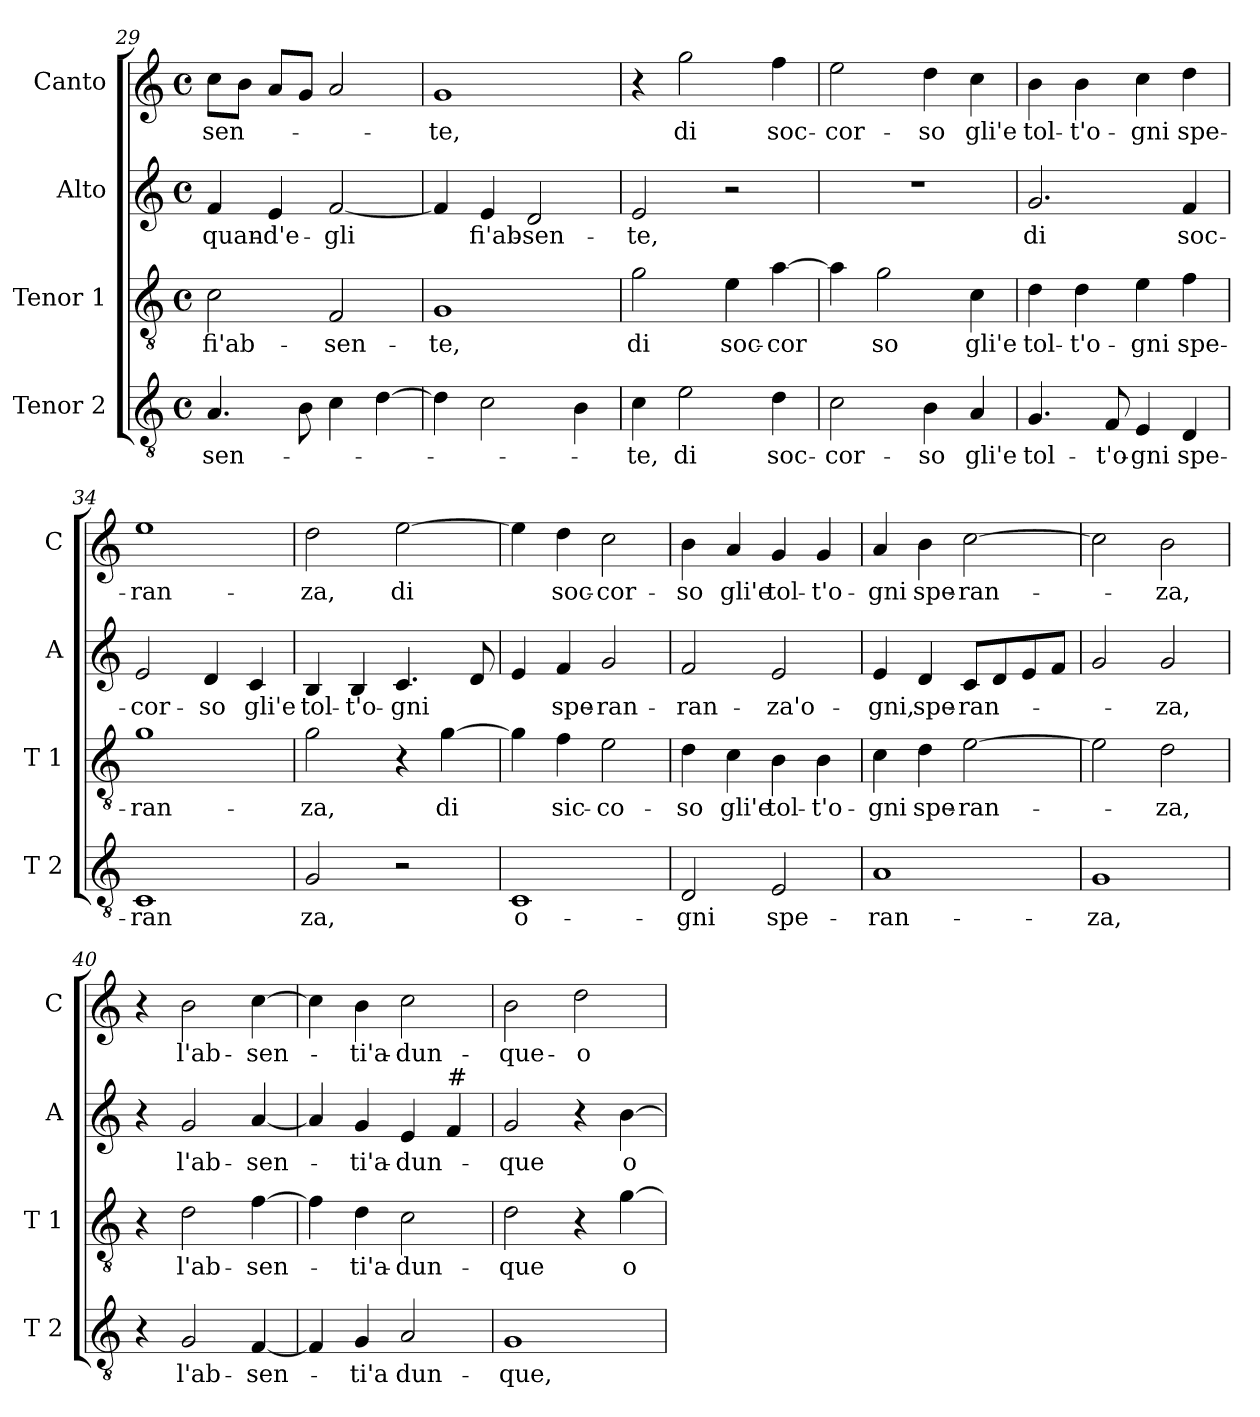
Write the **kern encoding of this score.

**kern	**text	**kern	**text	**kern	**text	**kern	**text
*part4	*part4	*part3	*part3	*part2	*part2	*part1	*part1
*staff4	*staff4	*staff3	*staff3	*staff2	*staff2	*staff1	*staff1
*I"Tenor 2	*	*I"Tenor 1	*	*I"Alto	*	*I"Canto	*
*I'T 2	*	*I'T 1	*	*I'A	*	*I'C	*
!!LO:LB:g=z
*clefGv2	*	*clefGv2	*	*clefG2	*	*clefG2	*
*k[]	*	*k[]	*	*k[]	*	*k[]	*
*C:	*	*C:	*	*C:	*	*C:	*
*M4/4	*	*M4/4	*	*M4/4	*	*M4/4	*
*met(c)	*	*met(c)	*	*met(c)	*	*met(c)	*
=29	=29	=29	=29	=29	=29	=29	=29
!	!LO:LY:b	!	!LO:LY:b	!	!LO:LY:b	!	!LO:LY:b
4.A/	-sen-	2c\	fi'ab-	4f/	quan-	8cc\L	-sen-
.	.	.	.	.	.	8b\J	.
!	!	!	!	!	!LO:LY:b	!	!
.	.	.	.	4e/	-d'e-	8a/L	.
8B\	.	.	.	.	.	8g/J	.
!	!	!	!LO:LY:b	!	!LO:LY:b	!	!
4c\	.	2F/	-sen-	[2f/	-gli	2a/	.
[4d\	.	.	.	.	.	.	.
=30	=30	=30	=30	=30	=30	=30	=30
!	!	!	!LO:LY:b	!	!	!	!LO:LY:b
4d\]	.	1G	-te,	4f/]	.	1g	-te,
!	!	!	!	!	!LO:LY:b	!	!
2c\	.	.	.	4e/	fi'ab-	.	.
!	!	!	!	!	!LO:LY:b	!	!
.	.	.	.	2d/	-sen-	.	.
4B\	.	.	.	.	.	.	.
=31	=31	=31	=31	=31	=31	=31	=31
!	!LO:LY:b	!	!LO:LY:b	!	!LO:LY:b	!	!
4c\	-te,	2g\	di	2e/	-te,	4r	.
!	!LO:LY:b	!	!	!	!	!	!LO:LY:b
2e\	di	.	.	.	.	2gg\	di
!	!	!	!LO:LY:b	!	!	!	!
.	.	4e\	soc-	2r	.	.	.
!	!LO:LY:b	!	!LO:LY:b	!	!	!	!LO:LY:b
4d\	soc-	[4a\	-cor	.	.	4ff\	soc-
=32	=32	=32	=32	=32	=32	=32	=32
!	!LO:LY:b	!	!	!	!	!	!LO:LY:b
2c\	-cor-	4a\]	.	1r	.	2ee\	-cor-
!	!	!	!LO:LY:b	!	!	!	!
.	.	2g\	so	.	.	.	.
!	!LO:LY:b	!	!	!	!	!	!LO:LY:b
4B\	-so	.	.	.	.	4dd\	-so
!	!LO:LY:b	!	!LO:LY:b	!	!	!	!LO:LY:b
4A/	gli'e	4c\	gli'e	.	.	4cc\	gli'e
=33	=33	=33	=33	=33	=33	=33	=33
!	!LO:LY:b	!	!LO:LY:b	!	!LO:LY:b	!	!LO:LY:b
4.G/	tol-	4d\	tol-	2.g/	di	4b\	tol-
!	!	!	!LO:LY:b	!	!	!	!LO:LY:b
.	.	4d\	-t'o-	.	.	4b\	-t'o-
!	!LO:LY:b	!	!	!	!	!	!
8F/	-t'o-	.	.	.	.	.	.
!	!LO:LY:b	!	!LO:LY:b	!	!	!	!LO:LY:b
4E/	-gni	4e\	-gni	.	.	4cc\	-gni
!	!LO:LY:b	!	!LO:LY:b	!	!LO:LY:b	!	!LO:LY:b
4D/	spe-	4f\	spe-	4f/	soc-	4dd\	spe-
!!LO:LB:g=z
=34	=34	=34	=34	=34	=34	=34	=34
!	!LO:LY:b	!	!LO:LY:b	!	!LO:LY:b	!	!LO:LY:b
1C	-ran	1g	-ran-	2e/	-cor-	1ee	-ran-
!	!	!	!	!	!LO:LY:b	!	!
.	.	.	.	4d/	-so	.	.
!	!	!	!	!	!LO:LY:b	!	!
.	.	.	.	4c/	gli'e	.	.
=35	=35	=35	=35	=35	=35	=35	=35
!	!LO:LY:b	!	!LO:LY:b	!	!LO:LY:b	!	!LO:LY:b
2G/	za,	2g\	-za,	4B/	tol-	2dd\	-za,
!	!	!	!	!	!LO:LY:b	!	!
.	.	.	.	4B/	-t'o-	.	.
!	!	!	!	!	!LO:LY:b	!	!LO:LY:b
2r	.	4r	.	4.c/	-gni	[2ee\	di
!	!	!	!LO:LY:b	!	!	!	!
.	.	[4g\	di	.	.	.	.
.	.	.	.	8d/	.	.	.
=36	=36	=36	=36	=36	=36	=36	=36
!	!LO:LY:b	!	!	!	!	!	!
1C	o-	4g\]	.	4e/	.	4ee\]	.
!	!	!	!LO:LY:b	!	!LO:LY:b	!	!LO:LY:b
.	.	4f\	sic-	4f/	spe-	4dd\	soc-
!	!	!	!LO:LY:b	!	!LO:LY:b	!	!LO:LY:b
.	.	2e\	-co-	2g/	-ran-	2cc\	-cor-
=37	=37	=37	=37	=37	=37	=37	=37
!	!LO:LY:b	!	!LO:LY:b	!	!LO:LY:b	!	!LO:LY:b
2D/	-gni	4d\	-so	2f/	-ran-	4b\	-so
!	!	!	!LO:LY:b	!	!	!	!LO:LY:b
.	.	4c\	gli'e	.	.	4a/	gli'e
!	!LO:LY:b	!	!LO:LY:b	!	!LO:LY:b	!	!LO:LY:b
2E/	spe-	4B\	tol-	2e/	-za'o-	4g/	tol-
!	!	!	!LO:LY:b	!	!	!	!LO:LY:b
.	.	4B\	-t'o-	.	.	4g/	-t'o-
=38	=38	=38	=38	=38	=38	=38	=38
!	!LO:LY:b	!	!LO:LY:b	!	!LO:LY:b	!	!LO:LY:b
1A	-ran-	4c\	-gni	4e/	-gni,	4a/	-gni
!	!	!	!LO:LY:b	!	!LO:LY:b	!	!LO:LY:b
.	.	4d\	spe-	4d/	spe-	4b\	spe-
!	!	!	!LO:LY:b	!	!LO:LY:b	!	!LO:LY:b
.	.	[2e\	-ran-	8c/L	-ran-	[2cc\	-ran-
.	.	.	.	8d/	.	.	.
.	.	.	.	8e/	.	.	.
.	.	.	.	8f/J	.	.	.
!!LO:PB:g=z
=39	=39	=39	=39	=39	=39	=39	=39
!	!LO:LY:b	!	!	!	!	!	!
1G	-za,	2e\]	.	2g/	.	2cc\]	.
!	!	!	!LO:LY:b	!	!LO:LY:b	!	!LO:LY:b
.	.	2d\	-za,	2g/	-za,	2b\	-za,
=40	=40	=40	=40	=40	=40	=40	=40
4r	.	4r	.	4r	.	4r	.
!	!LO:LY:b	!	!LO:LY:b	!	!LO:LY:b	!	!LO:LY:b
2G/	l'ab-	2d\	l'ab-	2g/	l'ab-	2b\	l'ab-
!	!LO:LY:b	!	!LO:LY:b	!	!LO:LY:b	!	!LO:LY:b
[4F/	-sen-	[4f\	-sen-	[4a/	-sen-	[4cc\	-sen-
=41	=41	=41	=41	=41	=41	=41	=41
4F/]	.	4f\]	.	4a/]	.	4cc\]	.
!	!LO:LY:b	!	!LO:LY:b	!	!LO:LY:b	!	!LO:LY:b
4G/	-ti'a	4d\	-ti'a-	4g/	-ti'a-	4b\	-ti'a-
!	!LO:LY:b	!	!LO:LY:b	!	!LO:LY:b	!	!LO:LY:b
2A/	dun-	2c\	-dun-	4e/	-dun-	2cc\	-dun-
!	!	!	!	!LO:TX:a:t=#	!	!	!
.	.	.	.	4f/	.	.	.
=42	=42	=42	=42	=42	=42	=42	=42
!	!LO:LY:b	!	!LO:LY:b	!	!LO:LY:b	!	!LO:LY:b
1G	-que,	2d\	-que	2g/	-que	2b\	-que-
!	!	!	!	!	!	!	!LO:LY:b
.	.	4r	.	4r	.	2dd\	-o-
!	!	!	!LO:LY:b	!	!LO:LY:b	!	!
.	.	[4g\	o-	[4b\	o-	.	.
=	=	=	=	=	=	=	=
*-	*-	*-	*-	*-	*-	*-	*-
